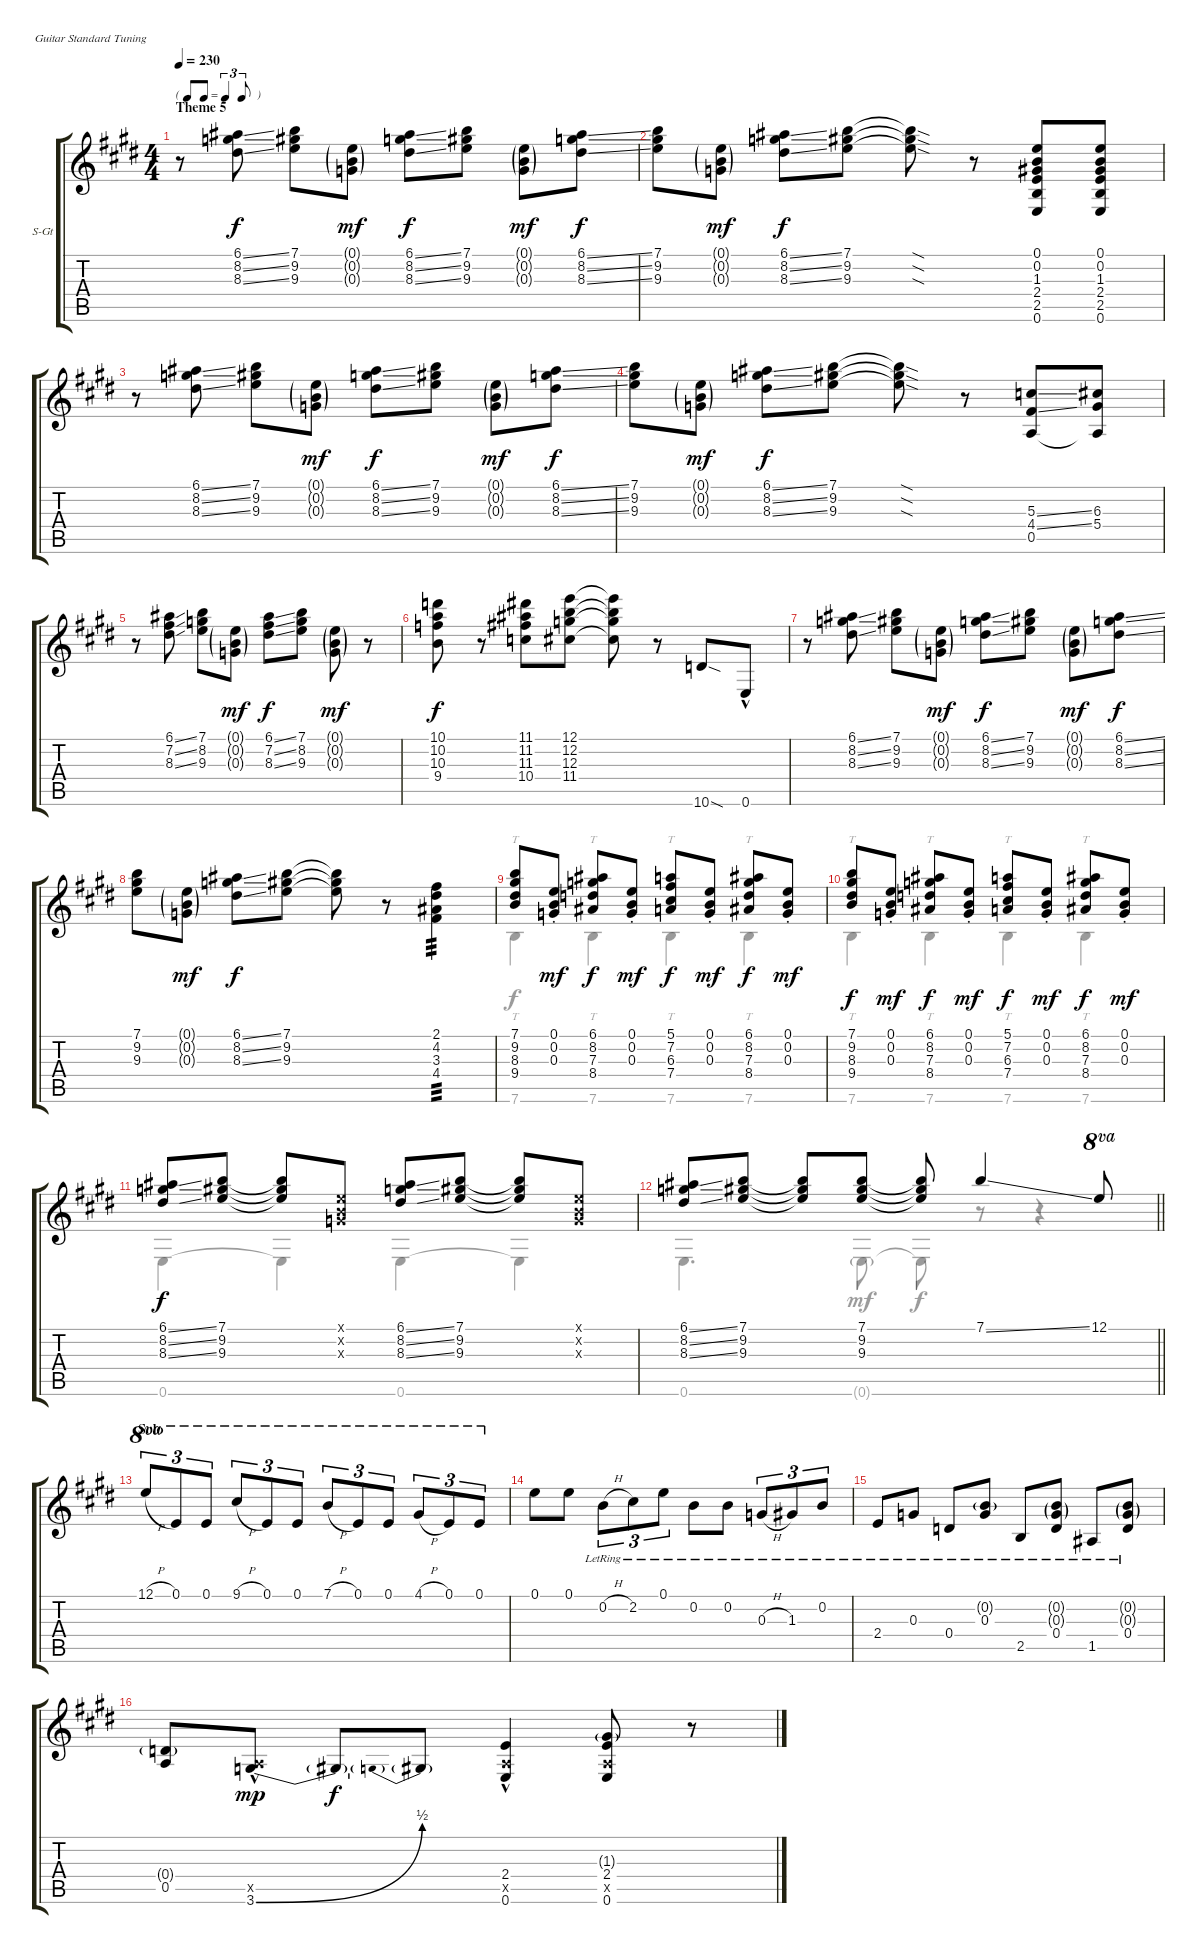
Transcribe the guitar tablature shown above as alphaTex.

\bracketExtendMode groupsimilarinstruments
\firstSystemTrackNameOrientation horizontal
\otherSystemsTrackNameOrientation horizontal
\track ("Tommy Emmanuel" "S-Gt") {instrument acousticguitarsteel}
\staff {score tabs}
\tuning (E4 B3 G3 D3 A2 E2)
\voice
\ts (4 4)
\tf triplet8th
\section ("" "Theme 5")
\tempo 230
\clef g2
\ks c#minor
r.8{dy f} (6.1{ss} 8.2{ss} 8.3{ss}).8 (7.1 9.2 9.3).8 (0.1{g} 0.2{g} 0.3{g}).8{dy mf} (6.1{ss} 8.2{ss} 8.3{ss}).8{dy f} (7.1 9.2 9.3).8 (0.1{g} 0.2{g} 0.3{g}).8{dy mf} (6.1{ss} 8.2{ss} 8.3{ss}).8{dy f} |
(7.1 9.2 9.3).8 (0.1{g} 0.2{g} 0.3{g}).8{dy mf} (6.1{ss} 8.2{ss} 8.3{ss}).8{dy f} (7.1 9.2 9.3).8 (7.1{sod t} 9.2{sod t} 9.3{sod t}).8 r.8 (0.1 0.2 1.3 2.4 2.5 0.6).8 (0.1 0.2 1.3 2.4 2.5 0.6).8 |
\ks e
r.8 (6.1{ss} 8.2{ss} 8.3{ss}).8 (7.1 9.2 9.3).8 (0.1{g} 0.2{g} 0.3{g}).8{dy mf} (6.1{ss} 8.2{ss} 8.3{ss}).8{dy f} (7.1 9.2 9.3).8 (0.1{g} 0.2{g} 0.3{g}).8{dy mf} (6.1{ss} 8.2{ss} 8.3{ss}).8{dy f} |
\ks c#minor
(7.1 9.2 9.3).8 (0.1{g} 0.2{g} 0.3{g}).8{dy mf} (6.1{ss} 8.2{ss} 8.3{ss}).8{dy f} (7.1 9.2 9.3).8 (7.1{sod t} 9.2{sod t} 9.3{sod t}).8 r.8 (5.3{ss} 4.4{ss} 0.5).8 (6.3 5.4 0.5{t}).8 |
r.8 (6.1{ss} 7.2{ss} 8.3{ss}).8 (7.1 8.2 9.3).8 (0.1{g} 0.2{g} 0.3{g}).8{dy mf} (6.1{ss} 7.2{ss} 8.3{ss}).8{dy f} (7.1 8.2 9.3).8 (0.1{g} 0.2{g} 0.3{g}).8{dy mf} r.8 |
(10.1 10.2 10.3 9.4).8{dy f} r.8 (11.1 11.2 11.3 10.4).8 (12.1 12.2 12.3 11.4).8 (12.1{t} 12.2{t} 12.3{t} 11.4{t}).8 r.8 10.6{sod}.8 0.6{hac}.8 |
\ks e
r.8 (6.1{ss} 8.2{ss} 8.3{ss}).8 (7.1 9.2 9.3).8 (0.1{g} 0.2{g} 0.3{g}).8{dy mf} (6.1{ss} 8.2{ss} 8.3{ss}).8{dy f} (7.1 9.2 9.3).8 (0.1{g} 0.2{g} 0.3{g}).8{dy mf} (6.1{ss} 8.2{ss} 8.3{ss}).8{dy f} |
\ks c#minor
(7.1 9.2 9.3).8 (0.1{g} 0.2{g} 0.3{g}).8{dy mf} (6.1{ss} 8.2{ss} 8.3{ss}).8{dy f} (7.1 9.2 9.3).8 (7.1{t} 9.2{t} 9.3{t}).8 r.8 (2.1 4.2 3.3 4.4).4{tp 3} |
(7.1 9.2 8.3 9.4).8 (0.1{st} 0.2{st} 0.3{st}).8{dy mf} (6.1 8.2 7.3 8.4).8{dy f} (0.1{st} 0.2{st} 0.3{st}).8{dy mf} (5.1 7.2 6.3 7.4).8{dy f} (0.1{st} 0.2{st} 0.3{st}).8{dy mf} (6.1 8.2 7.3 8.4).8{dy f} (0.1{st} 0.2{st} 0.3{st}).8{dy mf} |
(7.1 9.2 8.3 9.4).8{dy f} (0.1{st} 0.2{st} 0.3{st}).8{dy mf} (6.1 8.2 7.3 8.4).8{dy f} (0.1{st} 0.2{st} 0.3{st}).8{dy mf} (5.1 7.2 6.3 7.4).8{dy f} (0.1{st} 0.2{st} 0.3{st}).8{dy mf} (6.1 8.2 7.3 8.4).8{dy f} (0.1{st} 0.2{st} 0.3{st}).8{dy mf} |
\ks e
(6.1{ss} 8.2{ss} 8.3{ss}).8{dy f} (7.1 9.2 9.3).8 (7.1{t} 9.2{t} 9.3{t}).8 (0.1{x} 0.2{x} 0.3{x}).8 (6.1{ss} 8.2{ss} 8.3{ss}).8 (7.1 9.2 9.3).8 (7.1{t} 9.2{t} 9.3{t}).8 (0.1{x} 0.2{x} 0.3{x}).8 |
\barLineRight lightlight
\ks c#minor
(6.1{ss} 8.2{ss} 8.3{ss}).8 (7.1 9.2 9.3).8 (7.1{t} 9.2{t} 9.3{t}).8 (7.1 9.2 9.3).8 (7.1{t} 9.2{t} 9.3{t}).8 7.1{ss}.4 12.1.8{ot 8va} |
\section ("" "Solo")
12.1{h}.8{tu (3 2) ot 8va} 0.1.8{tu (3 2) ot 8va} 0.1.8{tu (3 2) ot 8va} 9.1{h}.8{tu (3 2) ot 8va} 0.1.8{tu (3 2) ot 8va} 0.1.8{tu (3 2) ot 8va} 7.1{h}.8{tu (3 2) ot 8va} 0.1.8{tu (3 2) ot 8va} 0.1.8{tu (3 2) ot 8va} 4.1{h}.8{tu (3 2) ot 8va} 0.1.8{tu (3 2) ot 8va} 0.1.8{tu (3 2) ot 8va} |
\ks e
0.1.8 0.1.8 0.2{h lr}.8{tu (3 2)} 2.2{lr}.8{tu (3 2)} 0.1{lr}.8{tu (3 2)} 0.2{lr}.8 0.2{lr}.8 0.3{h lr}.8{tu (3 2)} 1.3{lr}.8{tu (3 2)} 0.2{lr}.8{tu (3 2)} |
\ks c#minor
2.4{lr}.8 0.3{lr}.8 0.4{lr}.8 (0.2{g lr} 0.3{lr}).8 2.5{lr}.8 (0.2{g lr} 0.3{g lr} 0.4{lr}).8 1.5{lr}.8 (0.2{g lr} 0.3{g lr} 0.4{lr}).8 |
(0.4{g} 0.5).8 (0.5{x} 3.6{be (bend 0 0 60 2) hac}).8{dy mp} 3.6{t}.8{dy f} 3.6{be (prebend 0 2 60 2) t}.8 (2.4{hac} 0.5{hac x} 0.6{hac}).4 (1.3{g} 2.4 0.5{x} 0.6).8 r.8
\voice
\clef g2
\ottava regular
\simile none
\ks c#minor
|
|
\ks e
|
\ks c#minor
|
|
|
\ks e
|
\ks c#minor
|
7.6.4{tt} 7.6.4{tt} 7.6.4{tt} 7.6.4{tt} |
7.6.4{tt} 7.6.4{tt} 7.6.4{tt} 7.6.4{tt} |
\ks e
0.6.4 0.6{t}.4 0.6.4 0.6{t}.4 |
\barLineRight lightlight
\ks c#minor
0.6.4{d} 0.6{g}.8{dy mf} 0.6{t}.8{dy f} r.8 r.4 |
|
\ks e
|
\ks c#minor
|
